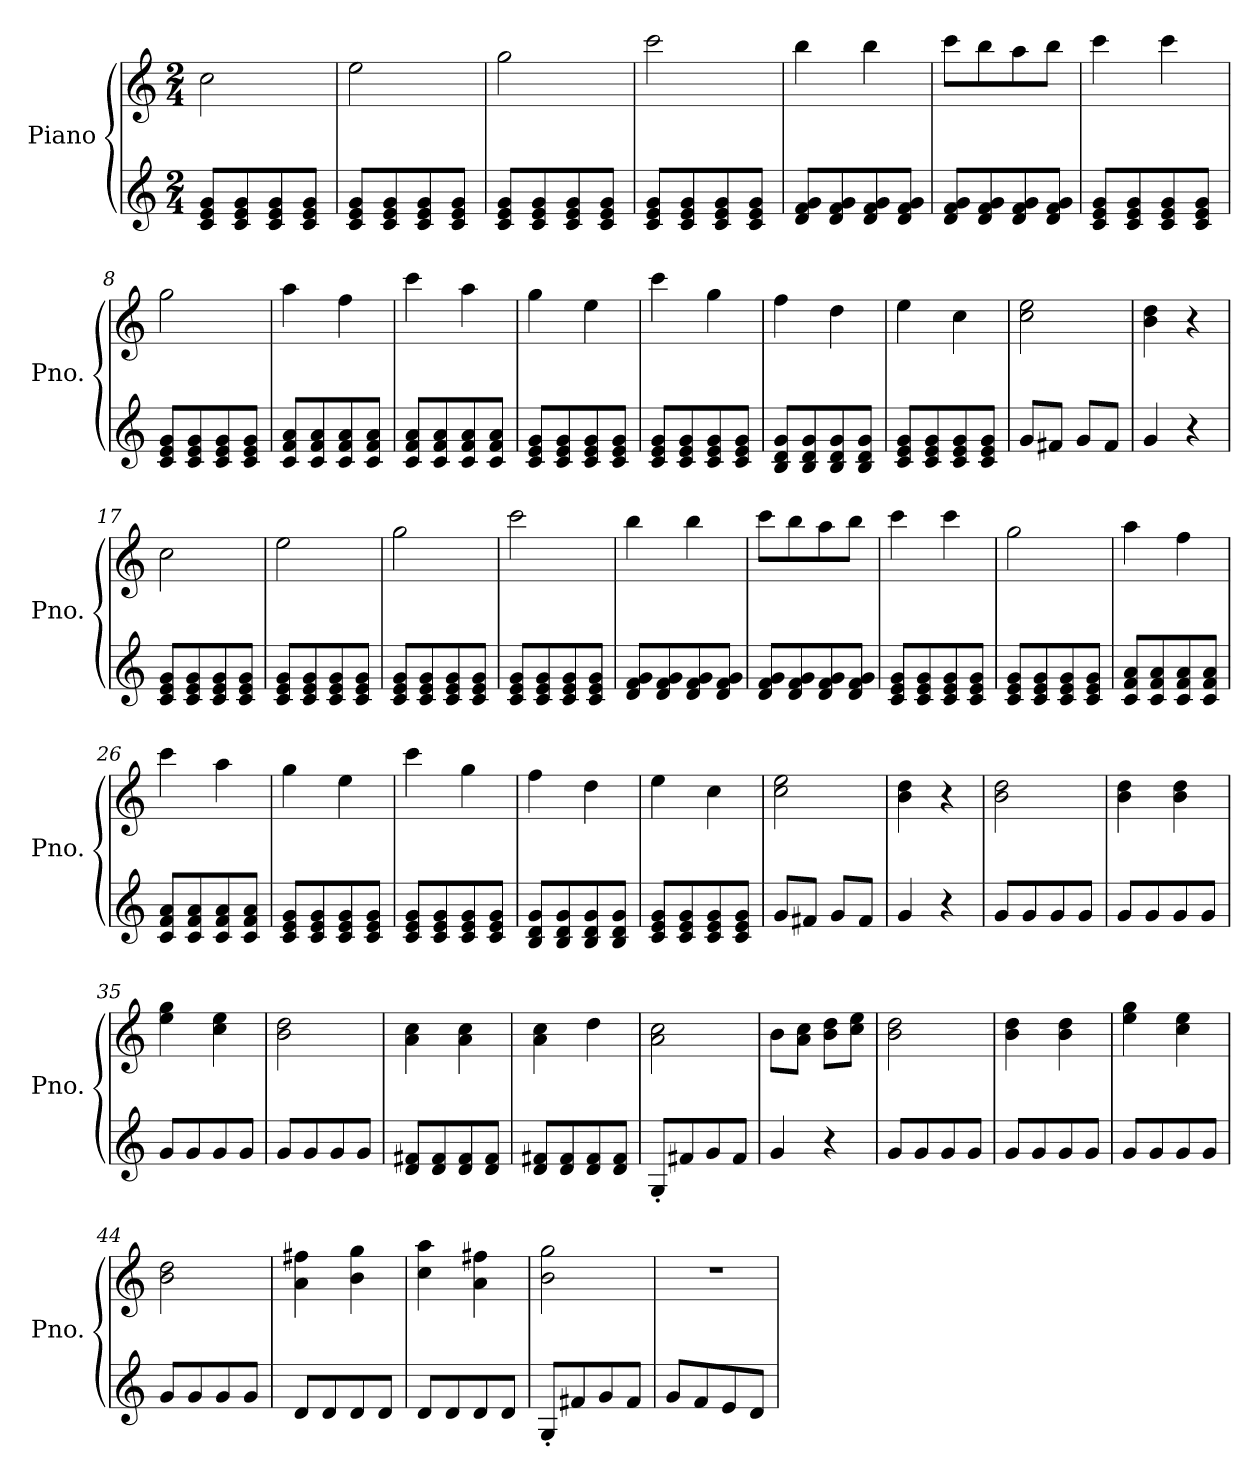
**kern	**kern
*part1	*part1
*staff2	*staff1
*I"Piano	*
*I'Pno.	*
*clefG2	*clefG2
*k[]	*k[]
*M2/4	*M2/4
=1	=1
8c/ 8e/ 8g/L	2cc\
8c/ 8e/ 8g/	.
8c/ 8e/ 8g/	.
8c/ 8e/ 8g/J	.
=2	=2
8c/ 8e/ 8g/L	2ee\
8c/ 8e/ 8g/	.
8c/ 8e/ 8g/	.
8c/ 8e/ 8g/J	.
=3	=3
8c/ 8e/ 8g/L	2gg\
8c/ 8e/ 8g/	.
8c/ 8e/ 8g/	.
8c/ 8e/ 8g/J	.
=4	=4
8c/ 8e/ 8g/L	2ccc\
8c/ 8e/ 8g/	.
8c/ 8e/ 8g/	.
8c/ 8e/ 8g/J	.
=5	=5
8d/ 8f/ 8g/L	4bb\
8d/ 8f/ 8g/	.
8d/ 8f/ 8g/	4bb\
8d/ 8f/ 8g/J	.
=6	=6
8d/ 8f/ 8g/L	8ccc\L
8d/ 8f/ 8g/	8bb\
8d/ 8f/ 8g/	8aa\
8d/ 8f/ 8g/J	8bb\J
=7	=7
8c/ 8e/ 8g/L	4ccc\
8c/ 8e/ 8g/	.
8c/ 8e/ 8g/	4ccc\
8c/ 8e/ 8g/J	.
!!LO:LB:g=z
=8	=8
8c/ 8e/ 8g/L	2gg\
8c/ 8e/ 8g/	.
8c/ 8e/ 8g/	.
8c/ 8e/ 8g/J	.
=9	=9
8c/ 8f/ 8a/L	4aa\
8c/ 8f/ 8a/	.
8c/ 8f/ 8a/	4ff\
8c/ 8f/ 8a/J	.
=10	=10
8c/ 8f/ 8a/L	4ccc\
8c/ 8f/ 8a/	.
8c/ 8f/ 8a/	4aa\
8c/ 8f/ 8a/J	.
=11	=11
8c/ 8e/ 8g/L	4gg\
8c/ 8e/ 8g/	.
8c/ 8e/ 8g/	4ee\
8c/ 8e/ 8g/J	.
=12	=12
8c/ 8e/ 8g/L	4ccc\
8c/ 8e/ 8g/	.
8c/ 8e/ 8g/	4gg\
8c/ 8e/ 8g/J	.
=13	=13
8B/ 8d/ 8g/L	4ff\
8B/ 8d/ 8g/	.
8B/ 8d/ 8g/	4dd\
8B/ 8d/ 8g/J	.
=14	=14
8c/ 8e/ 8g/L	4ee\
8c/ 8e/ 8g/	.
8c/ 8e/ 8g/	4cc\
8c/ 8e/ 8g/J	.
=15	=15
8g/L	2cc\ 2ee\
8f#X/J	.
8g/L	.
8f#/J	.
=16	=16
4g/	4b\ 4dd\
4r	4r
!!LO:LB:g=z
=17	=17
8c/ 8e/ 8g/L	2cc\
8c/ 8e/ 8g/	.
8c/ 8e/ 8g/	.
8c/ 8e/ 8g/J	.
=18	=18
8c/ 8e/ 8g/L	2ee\
8c/ 8e/ 8g/	.
8c/ 8e/ 8g/	.
8c/ 8e/ 8g/J	.
=19	=19
8c/ 8e/ 8g/L	2gg\
8c/ 8e/ 8g/	.
8c/ 8e/ 8g/	.
8c/ 8e/ 8g/J	.
=20	=20
8c/ 8e/ 8g/L	2ccc\
8c/ 8e/ 8g/	.
8c/ 8e/ 8g/	.
8c/ 8e/ 8g/J	.
=21	=21
8d/ 8f/ 8g/L	4bb\
8d/ 8f/ 8g/	.
8d/ 8f/ 8g/	4bb\
8d/ 8f/ 8g/J	.
=22	=22
8d/ 8f/ 8g/L	8ccc\L
8d/ 8f/ 8g/	8bb\
8d/ 8f/ 8g/	8aa\
8d/ 8f/ 8g/J	8bb\J
=23	=23
8c/ 8e/ 8g/L	4ccc\
8c/ 8e/ 8g/	.
8c/ 8e/ 8g/	4ccc\
8c/ 8e/ 8g/J	.
=24	=24
8c/ 8e/ 8g/L	2gg\
8c/ 8e/ 8g/	.
8c/ 8e/ 8g/	.
8c/ 8e/ 8g/J	.
!!LO:LB:g=z
=25	=25
8c/ 8f/ 8a/L	4aa\
8c/ 8f/ 8a/	.
8c/ 8f/ 8a/	4ff\
8c/ 8f/ 8a/J	.
=26	=26
8c/ 8f/ 8a/L	4ccc\
8c/ 8f/ 8a/	.
8c/ 8f/ 8a/	4aa\
8c/ 8f/ 8a/J	.
=27	=27
8c/ 8e/ 8g/L	4gg\
8c/ 8e/ 8g/	.
8c/ 8e/ 8g/	4ee\
8c/ 8e/ 8g/J	.
=28	=28
8c/ 8e/ 8g/L	4ccc\
8c/ 8e/ 8g/	.
8c/ 8e/ 8g/	4gg\
8c/ 8e/ 8g/J	.
=29	=29
8B/ 8d/ 8g/L	4ff\
8B/ 8d/ 8g/	.
8B/ 8d/ 8g/	4dd\
8B/ 8d/ 8g/J	.
=30	=30
8c/ 8e/ 8g/L	4ee\
8c/ 8e/ 8g/	.
8c/ 8e/ 8g/	4cc\
8c/ 8e/ 8g/J	.
=31	=31
8g/L	2cc\ 2ee\
8f#X/J	.
8g/L	.
8f#/J	.
=32	=32
4g/	4b\ 4dd\
4r	4r
=33	=33
8g/L	2b\ 2dd\
8g/	.
8g/	.
8g/J	.
!!LO:LB:g=z
=34	=34
8g/L	4b\ 4dd\
8g/	.
8g/	4b\ 4dd\
8g/J	.
=35	=35
8g/L	4ee\ 4gg\
8g/	.
8g/	4cc\ 4ee\
8g/J	.
=36	=36
8g/L	2b\ 2dd\
8g/	.
8g/	.
8g/J	.
=37	=37
8d/ 8f#X/L	4a\ 4cc\
8d/ 8f#/	.
8d/ 8f#/	4a\ 4cc\
8d/ 8f#/J	.
=38	=38
8d/ 8f#X/L	4a\ 4cc\
8d/ 8f#/	.
8d/ 8f#/	4dd\
8d/ 8f#/J	.
=39	=39
8G'/L	2a\ 2cc\
8f#X/	.
8g/	.
8f#/J	.
=40	=40
4g/	8b\L
.	8a\ 8cc\J
4r	8b\ 8dd\L
.	8cc\ 8ee\J
=41	=41
8g/L	2b\ 2dd\
8g/	.
8g/	.
8g/J	.
=42	=42
8g/L	4b\ 4dd\
8g/	.
8g/	4b\ 4dd\
8g/J	.
!!LO:PB:g=z
=43	=43
8g/L	4ee\ 4gg\
8g/	.
8g/	4cc\ 4ee\
8g/J	.
=44	=44
8g/L	2b\ 2dd\
8g/	.
8g/	.
8g/J	.
=45	=45
8d/L	4a\ 4ff#X\
8d/	.
8d/	4b\ 4gg\
8d/J	.
=46	=46
8d/L	4cc\ 4aa\
8d/	.
8d/	4a\ 4ff#X\
8d/J	.
=47	=47
8G'/L	2b\ 2gg\
8f#X/	.
8g/	.
8f#/J	.
=48	=48
8g/L	2r
8f/	.
8e/	.
8d/J	.
=	=
*-	*-
